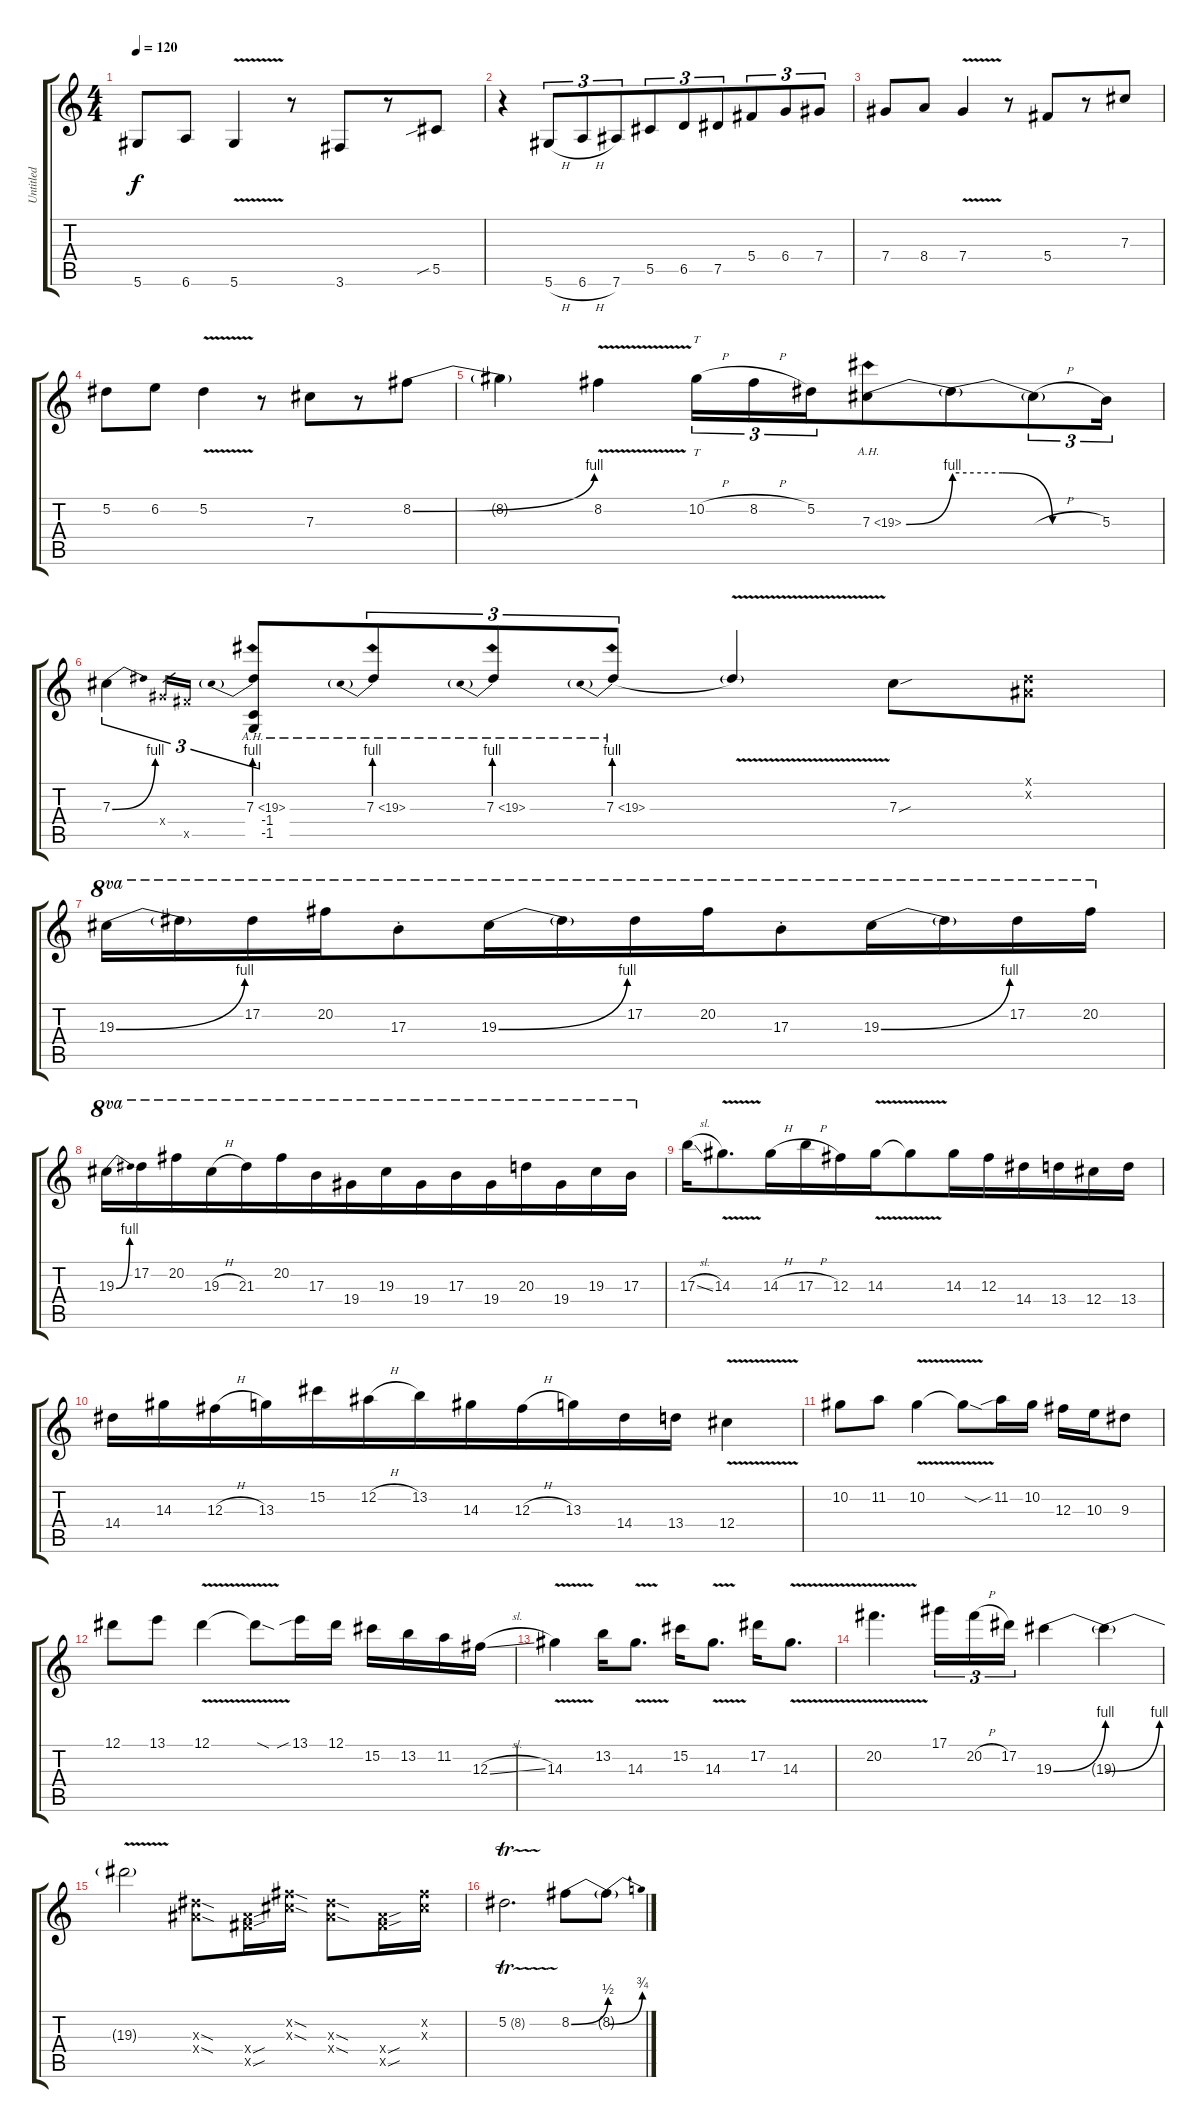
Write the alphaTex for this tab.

\track ("Untitled" "Untitled") {instrument overdrivenguitar}
\staff {score tabs}
\tuning (Eb4 Bb3 Gb3 Db3 Ab2 Eb2) {hide}
\ts (4 4)
\tempo 120
\clef g2
\ks c
5.6.8{dy f beam merge} 6.6.8{beam merge} 5.6{v}.4{beam merge} r.8 3.6.8{beam merge} r.8{beam merge} 5.5{sib}.8 |
r.4{beam merge} 5.6{h}.8{tu (3 2) beam merge} 6.6{h}.8{tu (3 2)} 7.6.8{tu (3 2) beam merge} 5.5.8{tu (3 2) beam merge} 6.5.8{tu (3 2) beam merge} 7.5.8{tu (3 2) beam merge} 5.4.8{tu (3 2) beam merge} 6.4.8{tu (3 2) beam merge} 7.4.8{tu (3 2)} |
7.4.8{beam merge} 8.4.8{beam merge} 7.4{v}.4{beam merge} r.8{beam merge} 5.4.8{beam merge} r.8{beam merge} 7.3.8 |
5.2.8{beam merge} 6.2.8{beam merge} 5.2{v}.4{beam merge} r.8 7.3.8{beam merge} r.8{beam merge} 8.2{be (bend 0 0 60 4)}.8 |
8.2{t}.4{beam merge} 8.2{v}.4 10.2{h}.16{tt tu (3 2)} 8.2{h}.16{tu (3 2)} 5.2.16{tu (3 2) beam merge} 7.3{be (bend 0 0 60 4) ah 12}.8{beam merge} 7.3{be (custom 0 4 20 4 40 0 60 0) t}.8{beam merge} 7.3{h t}.8{tu (3 2) beam merge} 5.3.16{tu (3 2)} |
7.3{be (bend 0 0 60 4)}.4{tu (3 2)} 7.4{x}.16{gr} 10.5{x}.16{gr beam merge} (7.3{be (prebend 0 4 60 4) ah 12} -1.4 -1.5).8{tu (3 2) beam merge} 7.3{be (prebend 0 4 60 4) ah 12}.8{tu (3 2) beam merge} 7.3{be (prebend 0 4 60 4) ah 12}.8{tu (3 2) beam merge} 7.3{be (prebend 0 4 60 4) ah 12}.8{tu (3 2) beam merge} 7.3{v t}.4 7.3{sou}.8{beam merge} (0.1{x} 0.2{x}).8 |
19.3{be (bend 0 0 60 4)}.16{ot 8va beam merge} 19.3{t}.16{ot 8va beam merge} 17.2.16{ot 8va beam merge} 20.2.16{ot 8va beam merge} 17.3{st}.8{ot 8va} 19.3{be (bend 0 0 60 4)}.16{ot 8va beam merge} 19.3{t}.16{ot 8va beam merge} 17.2.16{ot 8va} 20.2.16{ot 8va beam merge} 17.3{st}.8{ot 8va beam merge} 19.3{be (bend 0 0 60 4)}.16{ot 8va beam merge} 19.3{t}.16{ot 8va beam merge} 17.2.16{ot 8va beam merge} 20.2.16{ot 8va} |
19.3{be (bend 0 0 60 4)}.16{ot 8va beam merge} 17.2.16{ot 8va beam merge} 20.2.16{ot 8va} 19.3{h}.16{ot 8va beam merge} 21.3.16{ot 8va beam merge} 20.2.16{ot 8va beam merge} 17.3.16{ot 8va beam merge} 19.4.16{ot 8va beam merge} 19.3.16{ot 8va beam merge} 19.4.16{ot 8va beam merge} 17.3.16{ot 8va beam merge} 19.4.16{ot 8va beam merge} 20.3.16{ot 8va beam merge} 19.4.16{ot 8va beam merge} 19.3.16{ot 8va beam merge} 17.3.16{ot 8va} |
17.3{sl}.16{beam merge} 14.3{v}.8{d beam merge} 14.3{h}.16{beam merge} 17.3{h}.16{beam merge} 12.3.16 14.3{v}.16{beam merge} 14.3{v t}.8{beam merge} 14.3.16{beam merge} 12.3.16{beam merge} 14.4.16{beam merge} 13.4.16{beam merge} 12.4.16{beam merge} 13.4.16 |
14.4.16 14.3.16{beam merge} 12.3{h}.16{beam merge} 13.3.16{beam merge} 15.2.16{beam merge} 12.2{h}.16 13.2.16{beam merge} 14.3.16{beam merge} 12.3{h}.16{beam merge} 13.3.16{beam merge} 14.4.16{beam merge} 13.4.16{beam merge} 12.4{v}.4 |
10.2.8{beam merge} 11.2.8 10.2{v}.4{beam merge} 10.2{sod t}.8 11.2{sib}.16 10.2.16 12.3.16 10.3.16 9.3.8 |
12.1.8 13.1.8 12.1{v}.4 12.1{sod t}.8 13.1{sib}.16 12.1.16 15.2.16{beam merge} 13.2.16 11.2.16 12.3{sl}.16 |
14.3{v}.4{beam merge} 13.2.16 14.3{v}.8{d} 15.2.16 14.3{v}.8{d} 17.2.16 14.3{v}.8{d} |
20.2{v}.4{d} 17.1.16{tu (3 2)} 20.2{h}.16{tu (3 2)} 17.2.16{tu (3 2)} 19.3{be (bend 0 0 60 4)}.4 19.3{be (bend 0 0 60 4) t}.4 |
19.3{v t}.2 (9.3{sod x} 9.4{sod x}).8 (9.4{sou x} 10.5{sou x}).16 (8.2{sod x} 7.3{sod x}).16 (9.3{sod x} 9.4{sod x}).8 (9.4{sou x} 10.5{sou x}).16 (8.2{x} 7.3{x}).16 |
5.2{tr (8 32)}.2{d} 8.2{be (bend 0 0 60 2)}.8{beam merge} 8.2{be (bend 0 0 60 3) t}.8
